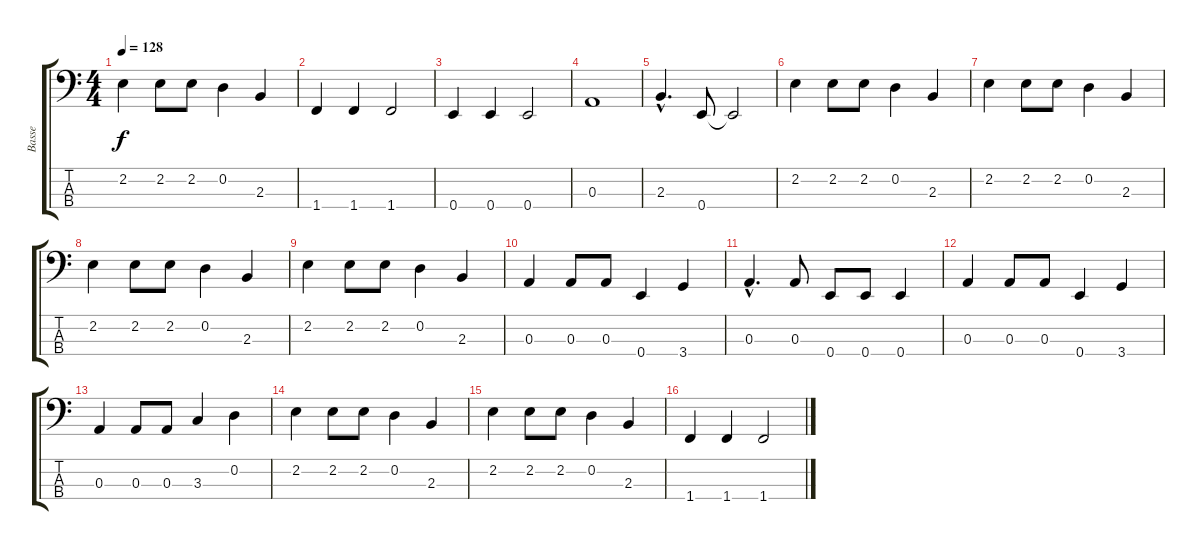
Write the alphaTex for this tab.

\track ("Basse" "Basse") {instrument electricbassfinger}
\staff {score tabs}
\tuning (G2 D2 A1 E1) {hide}
\ts (4 4)
\tempo 128
\clef f4
\ks c
2.2.4{dy f} 2.2.8 2.2.8 0.2.4 2.3.4 |
1.4.4 1.4.4 1.4.2 |
0.4.4 0.4.4 0.4.2 |
0.3.1 |
2.3{hac}.4{d} 0.4.8 0.4{t}.2 |
2.2.4 2.2.8 2.2.8 0.2.4 2.3.4 |
2.2.4 2.2.8 2.2.8 0.2.4 2.3.4 |
2.2.4 2.2.8 2.2.8 0.2.4 2.3.4 |
2.2.4 2.2.8 2.2.8 0.2.4 2.3.4 |
0.3.4 0.3.8 0.3.8 0.4.4 3.4.4 |
0.3{hac}.4{d} 0.3.8 0.4.8 0.4.8 0.4.4 |
0.3.4 0.3.8 0.3.8 0.4.4 3.4.4 |
0.3.4 0.3.8 0.3.8 3.3.4 0.2.4 |
2.2.4 2.2.8 2.2.8 0.2.4 2.3.4 |
2.2.4 2.2.8 2.2.8 0.2.4 2.3.4 |
1.4.4 1.4.4 1.4.2
